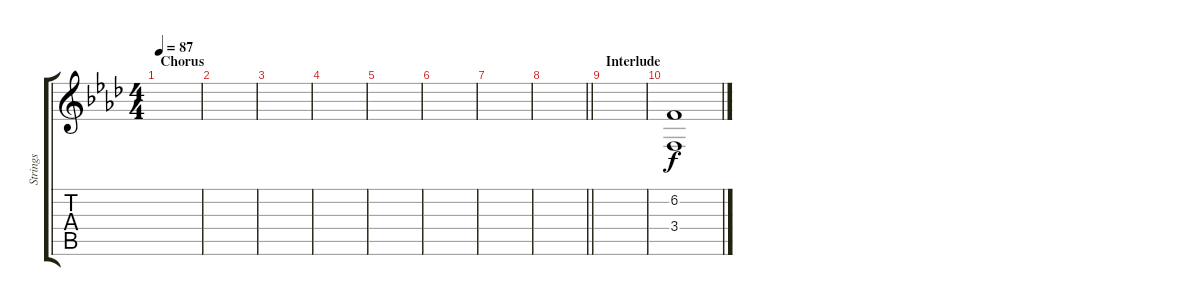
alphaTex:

\track ("Strings" "Strings") {instrument stringensemble1}
\staff {score tabs}
\tuning (E4 B3 G3 D3 A2 E2) {hide}
\ts (4 4)
\section ("" "Chorus")
\tempo 87
\clef g2
\ks fminor
|
|
|
|
|
|
|
\barLineRight lightlight
|
\section ("" "Interlude")
|
(6.2 3.4).1
